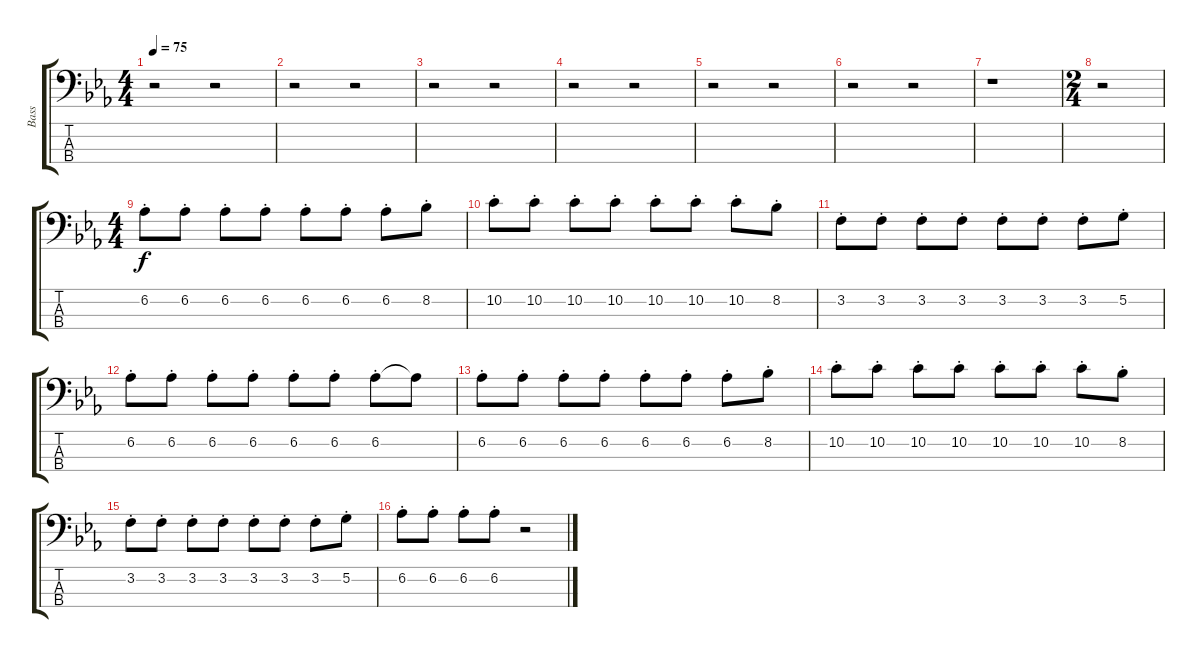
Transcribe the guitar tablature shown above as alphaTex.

\track ("Bass" "Bass") {instrument electricbassfinger}
\staff {score tabs}
\tuning (G2 D2 A1 E1) {hide}
\ts (4 4)
\tempo 75
\clef f4
\ks eb
r.2{dy f} r.2 |
r.2 r.2 |
r.2 r.2 |
r.2 r.2 |
r.2 r.2 |
r.2 r.2 |
r.1 |
\ts (2 4)
r.2 |
\ts (4 4)
6.2{st}.8 6.2{st}.8 6.2{st}.8 6.2{st}.8 6.2{st}.8 6.2{st}.8 6.2{st}.8 8.2{st}.8 |
10.2{st}.8 10.2{st}.8 10.2{st}.8 10.2{st}.8 10.2{st}.8 10.2{st}.8 10.2{st}.8 8.2{st}.8 |
3.2{st}.8 3.2{st}.8 3.2{st}.8 3.2{st}.8 3.2{st}.8 3.2{st}.8 3.2{st}.8 5.2{st}.8 |
6.2{st}.8 6.2{st}.8 6.2{st}.8 6.2{st}.8 6.2{st}.8 6.2{st}.8 6.2{st}.8 6.2{t}.8 |
6.2{st}.8 6.2{st}.8 6.2{st}.8 6.2{st}.8 6.2{st}.8 6.2{st}.8 6.2{st}.8 8.2{st}.8 |
10.2{st}.8 10.2{st}.8 10.2{st}.8 10.2{st}.8 10.2{st}.8 10.2{st}.8 10.2{st}.8 8.2{st}.8 |
3.2{st}.8 3.2{st}.8 3.2{st}.8 3.2{st}.8 3.2{st}.8 3.2{st}.8 3.2{st}.8 5.2{st}.8 |
6.2{st}.8 6.2{st}.8 6.2{st}.8 6.2{st}.8 r.2
